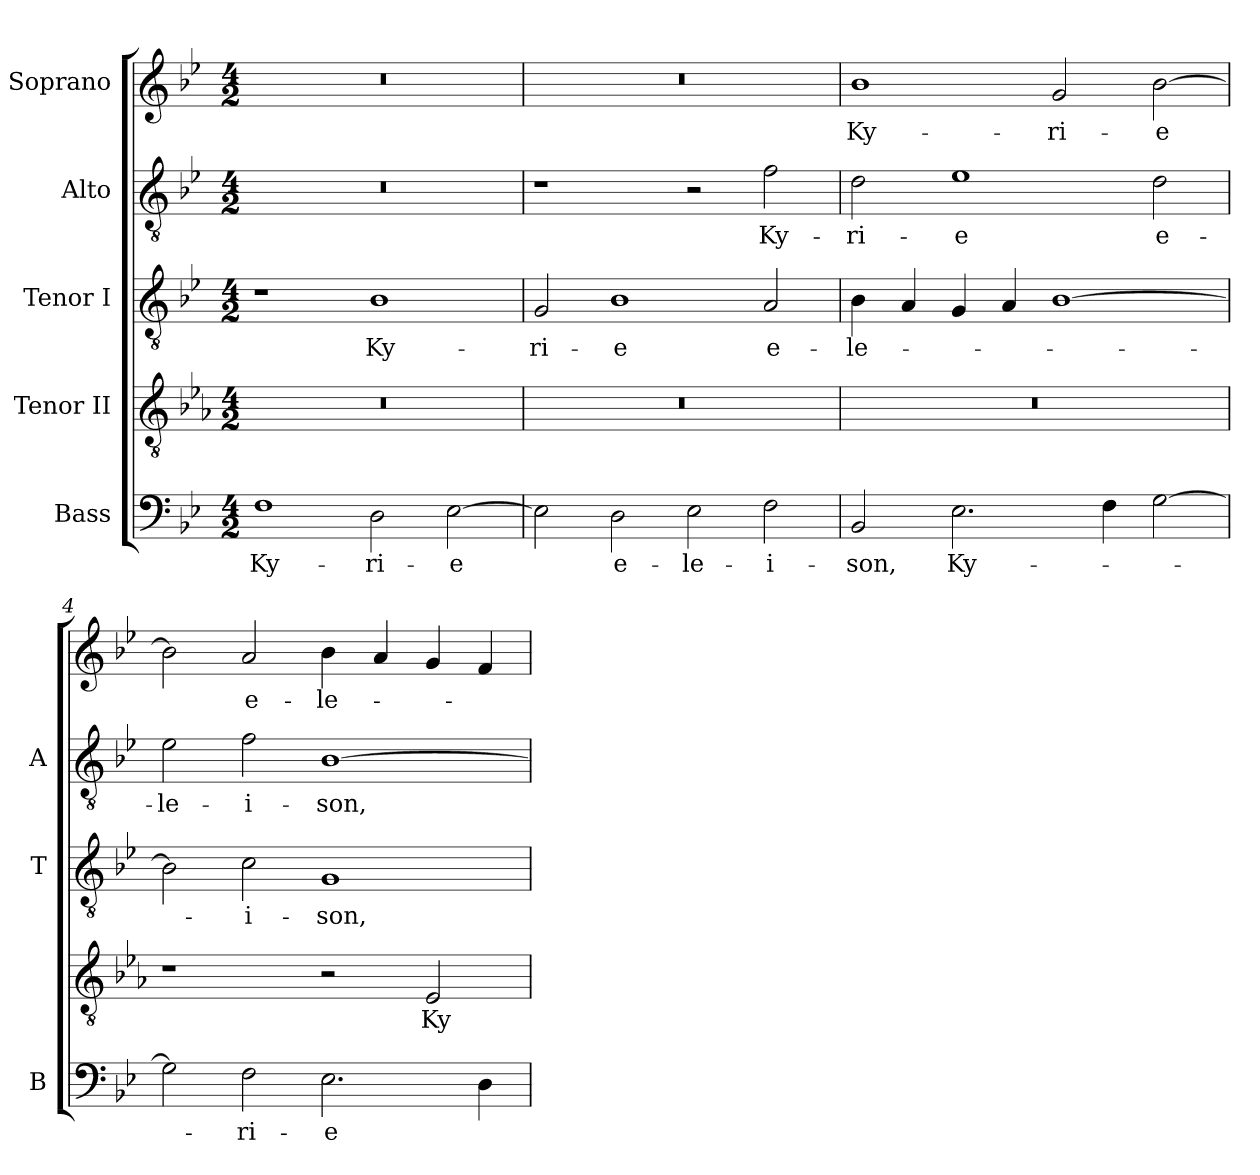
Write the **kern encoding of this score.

**kern	**text	**kern	**text	**kern	**text	**kern	**text	**kern	**text
*part5	*part5	*part4	*part4	*part3	*part3	*part2	*part2	*part1	*part1
*staff5	*staff5	*staff4	*staff4	*staff3	*staff3	*staff2	*staff2	*staff1	*staff1
*I"Bass	*	*I"Tenor II	*	*I"Tenor I	*	*I"Alto	*	*I"Soprano	*
*I'B	*	*	*	*I'T	*	*I'A	*	*	*
!!LO:PB:g=z
*clefF4	*	*clefGv2	*	*clefGv2	*	*clefGv2	*	*clefG2	*
*	*	*ITrd-4c-7	*	*	*	*	*	*	*
*k[b-e-]	*	*k[b-e-]	*	*k[b-e-]	*	*k[b-e-]	*	*k[b-e-]	*
*B-:	*	*B-:	*	*B-:	*	*B-:	*	*B-:	*
*M4/2	*	*M4/2	*	*M4/2	*	*M4/2	*	*M4/2	*
=1	=1	=1	=1	=1	=1	=1	=1	=1	=1
!	!LO:LY:b:color=#000000	!LO:N:vis=1	!	!	!	!LO:N:vis=1	!	!LO:N:vis=1	!
1Fi	Ky-	0r	.	1r	.	0r	.	0r	.
!	!LO:LY:b:color=#000000	!	!	!	!	!	!	!	!
!	!	!	!	!	!LO:LY:b:color=#000000	!	!	!	!
2Di\	-ri-	.	.	1B-i	Ky-	.	.	.	.
!	!LO:LY:b:color=#000000	!	!	!	!	!	!	!	!
[>2E-i\	-e	.	.	.	.	.	.	.	.
=2	=2	=2	=2	=2	=2	=2	=2	=2	=2
!	!	!LO:N:vis=1	!	!	!	!	!	!	!
!	!	!	!	!	!LO:LY:b:color=#000000	!	!	!LO:N:vis=1	!
2E-i\]	.	0r	.	2Gi/	-ri-	1r	.	0r	.
!	!LO:LY:b:color=#000000	!	!	!	!	!	!	!	!
!	!	!	!	!	!LO:LY:b:color=#000000	!	!	!	!
2Di\	e-	.	.	1B-i	-e	.	.	.	.
!	!LO:LY:b:color=#000000	!	!	!	!	!	!	!	!
2E-i\	-le-	.	.	.	.	2r	.	.	.
!	!LO:LY:b:color=#000000	!	!	!	!	!	!	!	!
!	!	!	!	!	!LO:LY:b:color=#000000	!	!	!	!
!	!	!	!	!	!	!	!LO:LY:b:color=#000000	!	!
2Fi\	-i-	.	.	2Ai/	e-	2fi\	Ky-	.	.
=3	=3	=3	=3	=3	=3	=3	=3	=3	=3
!	!LO:LY:b:color=#000000	!LO:N:vis=1	!	!	!	!	!	!	!
!	!	!	!	!	!LO:LY:b:color=#000000	!	!	!	!
!	!	!	!	!	!	!	!LO:LY:b:color=#000000	!	!
!	!	!	!	!	!	!	!	!	!LO:LY:b:color=#000000
2BB-i/	-son,	0r	.	4B-i\	-le-	2di\	-ri-	1b-i	Ky-
.	.	.	.	4Ai/	.	.	.	.	.
!	!LO:LY:b:color=#000000	!	!	!	!	!	!	!	!
!	!	!	!	!	!	!	!LO:LY:b:color=#000000	!	!
2.E-i\	Ky-	.	.	4Gi/	.	1e-i	-e	.	.
.	.	.	.	4Ai/	.	.	.	.	.
!	!	!	!	!	!	!	!	!	!LO:LY:b:color=#000000
.	.	.	.	[>1B-i	.	.	.	2gi/	-ri-
4Fi\	.	.	.	.	.	.	.	.	.
!	!	!	!	!	!	!	!LO:LY:b:color=#000000	!	!
!	!	!	!	!	!	!	!	!	!LO:LY:b:color=#000000
[>2Gi\	.	.	.	.	.	2di\	e-	[>2b-i\	-e
=4	=4	=4	=4	=4	=4	=4	=4	=4	=4
!	!	!	!	!	!	!	!LO:LY:b:color=#000000	!	!
2Gi\]	.	1r	.	2B-i\]	.	2e-i\	-le-	2b-i\]	.
!	!LO:LY:b:color=#000000	!	!	!	!	!	!	!	!
!	!	!	!	!	!LO:LY:b:color=#000000	!	!	!	!
!	!	!	!	!	!	!	!LO:LY:b:color=#000000	!	!
!	!	!	!	!	!	!	!	!	!LO:LY:b:color=#000000
2Fi\	-ri-	.	.	2ci\	-i-	2fi\	-i-	2ai/	e-
!	!LO:LY:b:color=#000000	!	!	!	!	!	!	!	!
!	!	!	!	!	!LO:LY:b:color=#000000	!	!	!	!
!	!	!	!	!	!	!	!LO:LY:b:color=#000000	!	!
!	!	!	!	!	!	!	!	!	!LO:LY:b:color=#000000
2.E-i\	-e	2r	.	1Gi	-son,	[>1B-i	-son,	4b-i\	-le-
.	.	.	.	.	.	.	.	4ai/	.
!	!	!	!LO:LY:b:color=#000000	!	!	!	!	!	!
.	.	2B-i/	Ky-	.	.	.	.	4gi/	.
4Di\	.	.	.	.	.	.	.	4fi/	.
=	=	=	=	=	=	=	=	=	=
*-	*-	*-	*-	*-	*-	*-	*-	*-	*-
